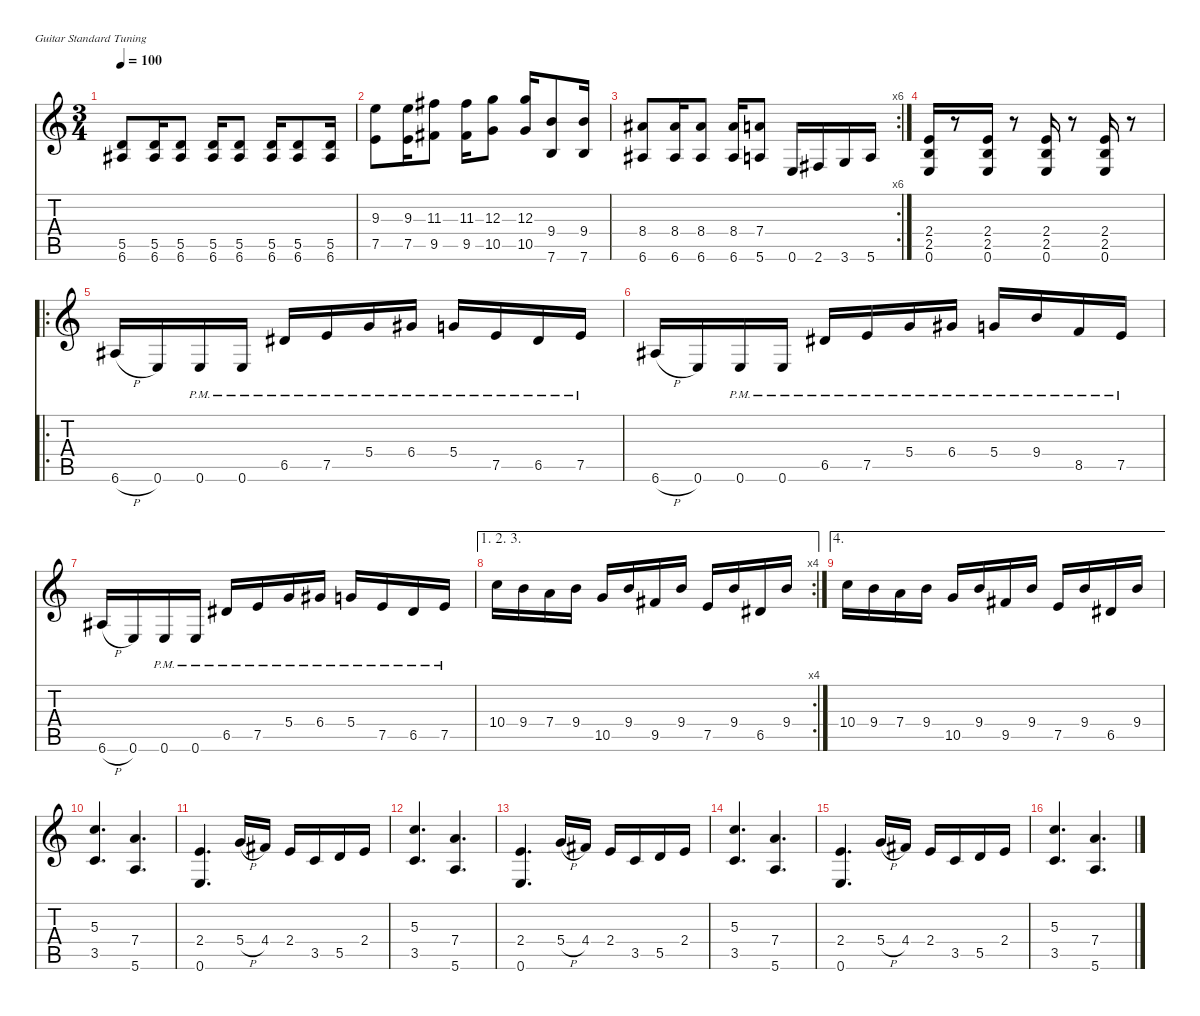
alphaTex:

\defaultSystemsLayout 4
\hideDynamics
\bracketExtendMode nobrackets
\singleTrackTrackNamePolicy hidden
\multiTrackTrackNamePolicy hidden
\firstSystemTrackNameMode fullname
\firstSystemTrackNameOrientation horizontal
\otherSystemsTrackNameOrientation horizontal
\track ("Guitar" "dist.guit.") {instrument distortionguitar}
\staff {score tabs}
\tuning (E4 B3 G3 D3 A2 E2)
\ts (3 4)
\tempo 100
\clef g2
\ks c
(5.5 6.6{acc #}).8{dy f beam Up} (5.5 6.6{acc #}).16{beam Up} (5.5 6.6{acc #}).8{beam Up} (5.5 6.6{acc #}).16{beam Up} (5.5 6.6{acc #}).8{beam Up} (5.5 6.6{acc #}).16{beam Up} (5.5 6.6{acc #}).8{beam Up} (5.5 6.6{acc #}).16{beam Up} |
(9.3 7.5).8{beam Down} (9.3 7.5).16{beam Down} (11.3{acc #} 9.5{acc #}).8{beam Down} (11.3{acc #} 9.5{acc #}).16{beam Down} (12.3 10.5).8{beam Down} (12.3 10.5).16{beam Up} (9.4 7.6).8{beam Up} (9.4 7.6).16{beam Up} |
\rc 6
(8.4{acc #} 6.6{acc #}).8{beam Up} (8.4{acc #} 6.6{acc #}).16{beam Up} (8.4{acc #} 6.6{acc #}).8{beam Up} (8.4{acc #} 6.6{acc #}).16{beam Up} (7.4 5.6).8{beam Up} 0.6.16{beam Up} 2.6{acc #}.16{beam Up} 3.6.16{beam Up} 5.6.16{beam Up} |
(2.4 2.5 0.6).16{dy mp beam Up} r.8{beam Up} (2.4 2.5 0.6).16{beam Up} r.8{beam Up} (2.4 2.5 0.6).16{beam Up} r.8{beam Up} (2.4 2.5 0.6).16{beam Up} r.8{beam Up} |
\ro
6.6{h acc #}.16{dy f beam Up} 0.6.16{beam Up} 0.6{pm}.16{beam Up} 0.6{pm}.16{beam Up} 6.5{pm acc #}.16{beam Up} 7.5{pm}.16{beam Up} 5.4{pm}.16{beam Up} 6.4{pm acc #}.16{beam Up} 5.4{pm}.16{beam Up} 7.5{pm}.16{beam Up} 6.5{pm acc #}.16{beam Up} 7.5{pm}.16{beam Up} |
6.6{h acc #}.16{beam Up} 0.6.16{beam Up} 0.6{pm}.16{beam Up} 0.6{pm}.16{beam Up} 6.5{pm acc #}.16{beam Up} 7.5{pm}.16{beam Up} 5.4{pm}.16{beam Up} 6.4{pm acc #}.16{beam Up} 5.4{pm}.16{beam Up} 9.4{pm}.16{beam Up} 8.5{pm}.16{beam Up} 7.5{pm}.16{beam Up} |
6.6{h acc #}.16{beam Up} 0.6.16{beam Up} 0.6{pm}.16{beam Up} 0.6{pm}.16{beam Up} 6.5{pm acc #}.16{beam Up} 7.5{pm}.16{beam Up} 5.4{pm}.16{beam Up} 6.4{pm acc #}.16{beam Up} 5.4{pm}.16{beam Up} 7.5{pm}.16{beam Up} 6.5{pm acc #}.16{beam Up} 7.5{pm}.16{beam Up} |
\ae (1 2 3)
\rc 4
10.4.16{beam Down} 9.4.16{beam Down} 7.4.16{beam Down} 9.4.16{beam Down} 10.5.16{beam Up} 9.4.16{dy mf beam Up} 9.5{acc #}.16{dy f beam Up} 9.4.16{dy mf beam Up} 7.5.16{dy f beam Up} 9.4.16{dy mf beam Up} 6.5{acc #}.16{dy f beam Up} 9.4.16{dy mf beam Up} |
\ae 4
10.4.16{dy f beam Down} 9.4.16{beam Down} 7.4.16{beam Down} 9.4.16{beam Down} 10.5.16{beam Up} 9.4.16{dy mf beam Up} 9.5{acc #}.16{dy f beam Up} 9.4.16{dy mf beam Up} 7.5.16{dy f beam Up} 9.4.16{dy mf beam Up} 6.5{acc #}.16{dy f beam Up} 9.4.16{dy mf beam Up} |
(5.3 3.5).4{d beam Up} (7.4 5.6).4{d beam Up} |
(2.4 0.6).4{d beam Up} 5.4{h}.16{dy f beam Up} 4.4{acc #}.16{beam Up} 2.4.16{beam Up} 3.5.16{beam Up} 5.5.16{beam Up} 2.4.16{beam Up} |
(5.3 3.5).4{d dy mf beam Up} (7.4 5.6).4{d beam Up} |
(2.4 0.6).4{d beam Up} 5.4{h}.16{dy f beam Up} 4.4{acc #}.16{beam Up} 2.4.16{beam Up} 3.5.16{beam Up} 5.5.16{beam Up} 2.4.16{beam Up} |
(5.3 3.5).4{d dy mf beam Up} (7.4 5.6).4{d beam Up} |
(2.4 0.6).4{d beam Up} 5.4{h}.16{dy f beam Up} 4.4{acc #}.16{beam Up} 2.4.16{beam Up} 3.5.16{beam Up} 5.5.16{beam Up} 2.4.16{beam Up} |
(5.3 3.5).4{d dy mf beam Up} (7.4 5.6).4{d beam Up}
